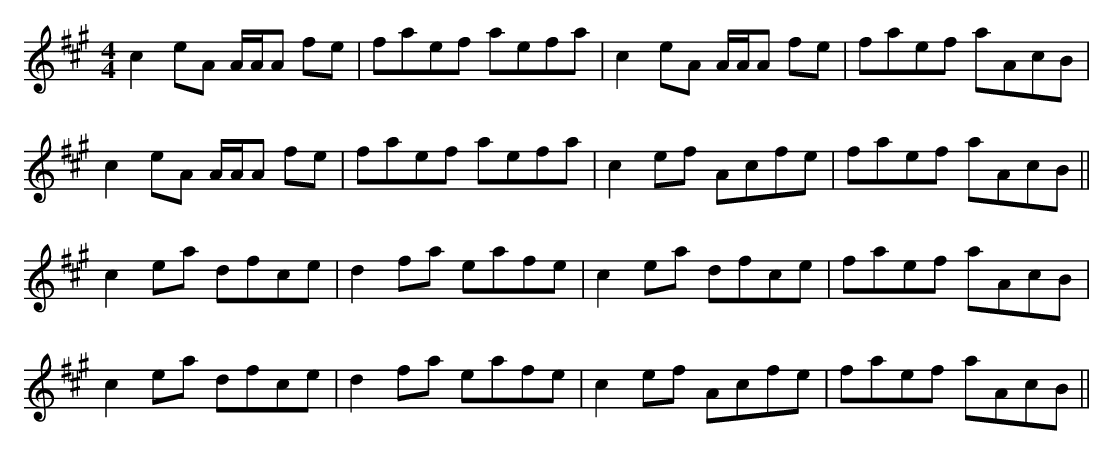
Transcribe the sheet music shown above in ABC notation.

X:1
M:4/4
K:A
c2 eA A/A/A fe|faef aefa|c2 eA A/A/A fe|faef aAcB|
c2 eA A/A/A fe|faef aefa|c2ef Acfe|faef aAcB||
c2ea dfce|d2fa eafe|c2ea dfce|faef aAcB|
c2ea dfce|d2fa eafe|c2ef Acfe|faef aAcB||
